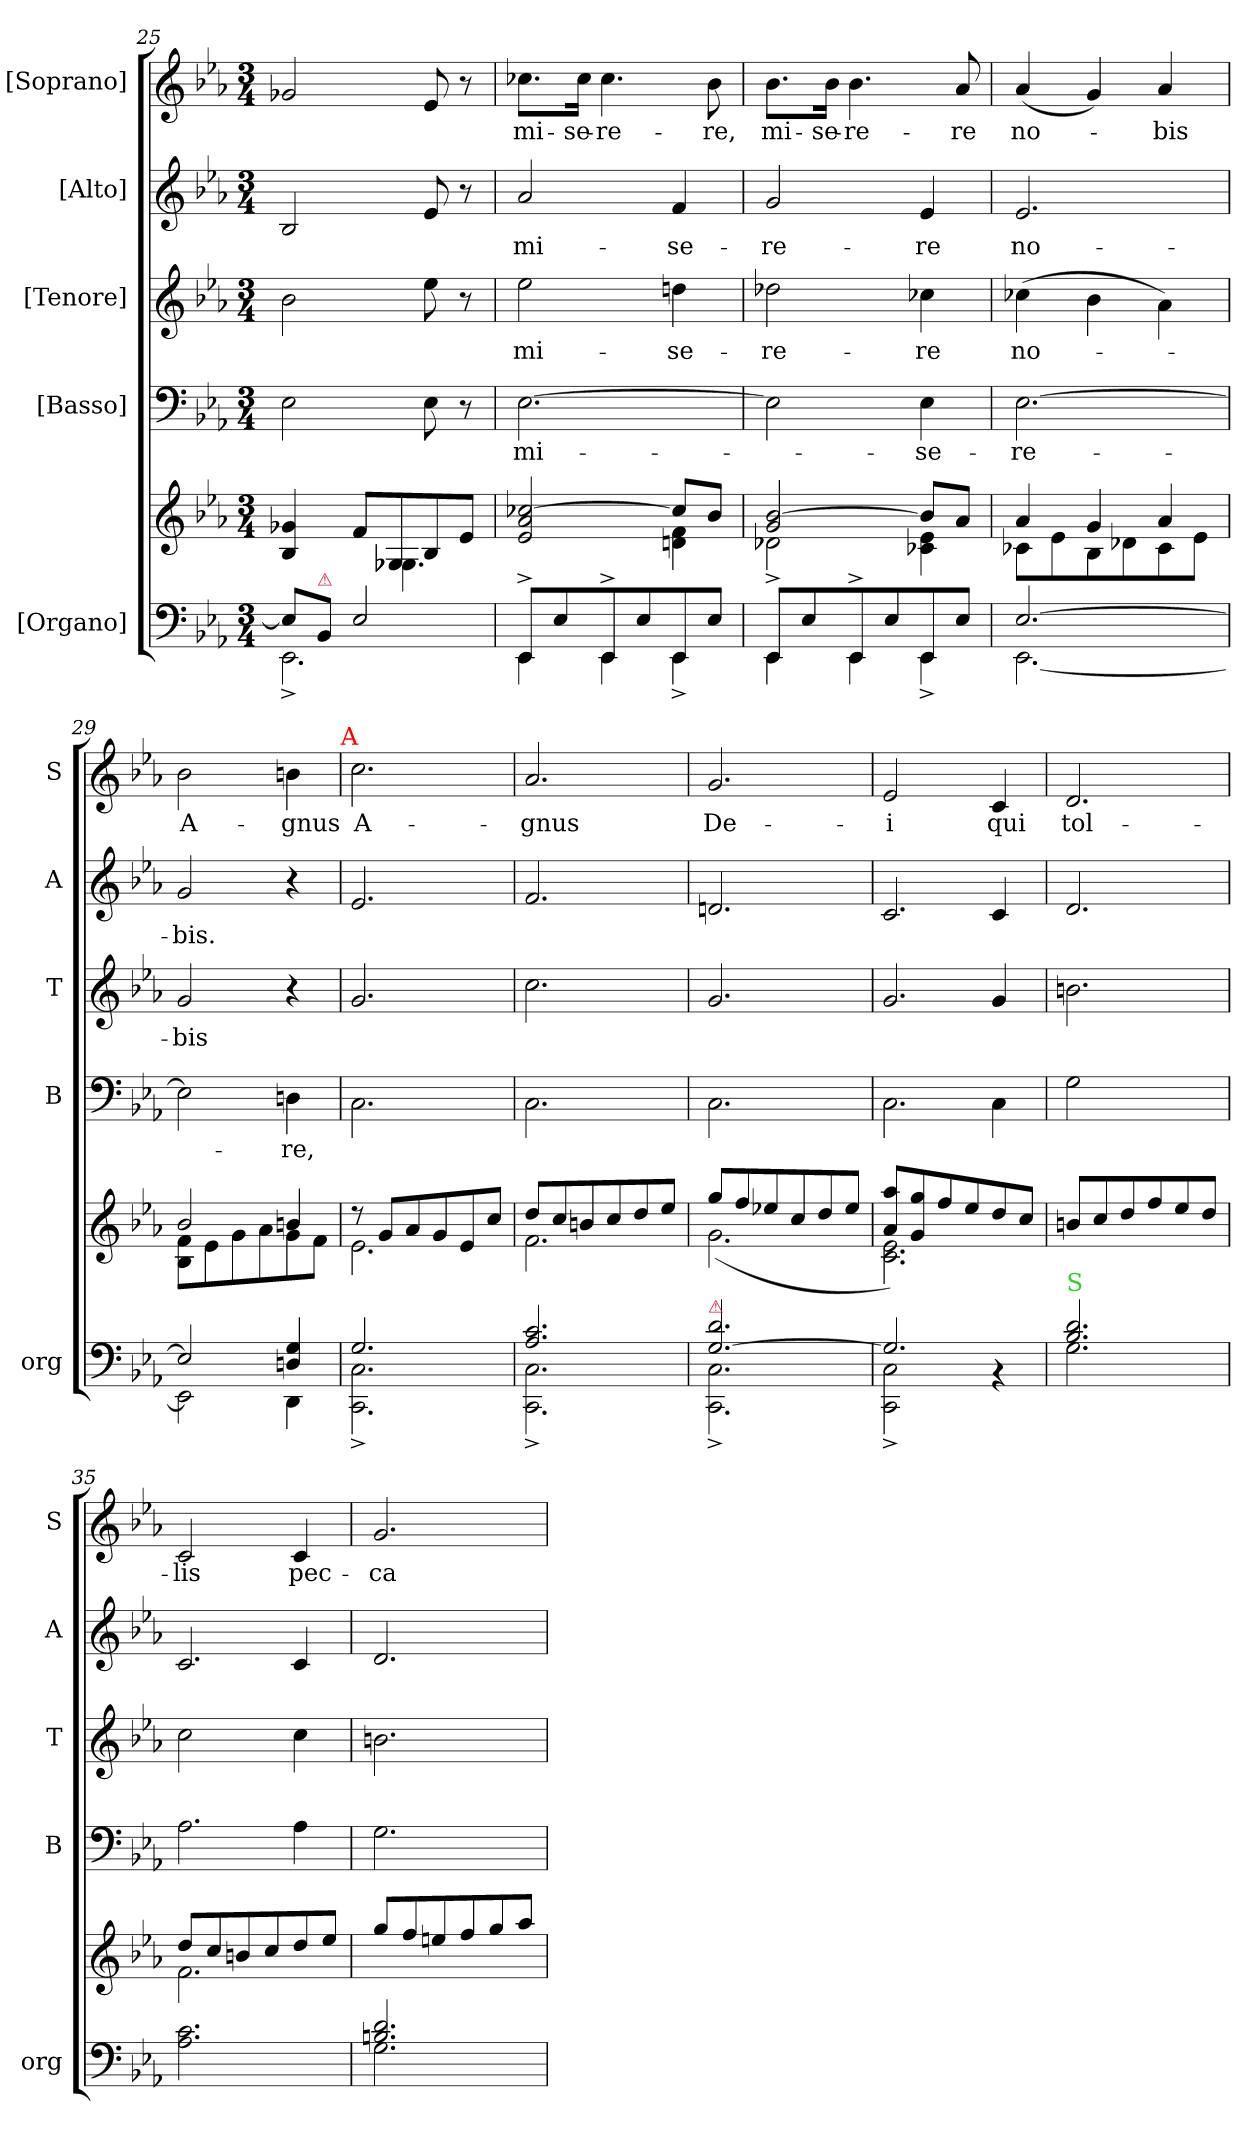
**kern	**kern	**kern	**text	**kern	**text	**kern	**text	**kern	**text
*part5	*part5	*part4	*part4	*part3	*part3	*part2	*part2	*part1	*part1
*staff6	*staff5	*staff4	*staff4	*staff3	*staff3	*staff2	*staff2	*staff1	*staff1
*I"[Organo]	*	*I"[Basso]	*	*I"[Tenore]	*	*I"[Alto]	*	*I"[Soprano]	*
*I'org	*	*I'B	*	*I'T	*	*I'A	*	*I'S	*
*clefF4	*clefG2	*clefF4	*	*clefG2	*	*clefG2	*	*clefG2	*
*	*	*	*	*ITrd8c12	*	*	*	*	*
*k[b-e-a-]	*k[b-e-a-]	*k[b-e-a-]	*	*k[b-e-a-]	*	*k[b-e-a-]	*	*k[b-e-a-]	*
*M3/4	*M3/4	*M3/4	*	*M3/4	*	*M3/4	*	*M3/4	*
=25	=25	=25	=25	=25	=25	=25	=25	=25	=25
*^	*^	*	*	*	*	*	*	*	*
8E-/L]	2.EE-^\	4B-/ 4g-X/	4.ryy	2E-\	.	2B-\	.	2B-/	.	2g-X/	.
!LO:TX:a:color=crimson:t=⚠	!	!	!	!	!	!	!	!	!	!	!
8BB-/J	.	.	.	.	.	.	.	.	.	.	.
2E-/	.	8f/L	.	.	.	.	.	.	.	.	.
.	.	8G-X/	4.G-X\	.	.	.	.	.	.	.	.
.	.	8B-/	.	8E-\	.	8e-\	.	8e-/	.	8e-/	.
.	.	8e-/J	.	8r	.	8r	.	8r	.	8r	.
=26	=26	=26	=26	=26	=26	=26	=26	=26	=26	=26	=26
8EE-^</L	4EE-\	2e-/ 2a-/ [2cc-X/	2ryy	[2.E-\	mi-	2e-\	mi-	2a-/	mi-	8.cc-X\L	mi-
8E-/	.	.	.	.	.	.	.	.	.	.	.
.	.	.	.	.	.	.	.	.	.	16cc-\Jk	-se-
8EE-^</	4EE-\	.	.	.	.	.	.	.	.	4.cc-\	-re-
8E-/	.	.	.	.	.	.	.	.	.	.	.
8EE-/	4EE-^\	8cc-/L]	4dn\ 4f\	.	.	4dn\	-se-	4f/	-se-	.	.
8E-/J	.	8b-/J	.	.	.	.	.	.	.	8b-\	-re,
=27	=27	=27	=27	=27	=27	=27	=27	=27	=27	=27	=27
8EE-^</L	4EE-\	2g/ [2b-/	2d-X\	2E-\]	.	2d-X\	-re-	2g/	-re-	8.b-\L	mi-
8E-/	.	.	.	.	.	.	.	.	.	.	.
.	.	.	.	.	.	.	.	.	.	16b-\Jk	-se-
8EE-^</	4EE-\	.	.	.	.	.	.	.	.	4.b-\	-re-
8E-/	.	.	.	.	.	.	.	.	.	.	.
8EE-/	4EE-^<\	8b-/L]	4c-X\ 4e-\	4E-\	-se-	4c-X\	-re	4e-/	-re	.	.
8E-/J	.	8a-/J	.	.	.	.	.	.	.	8a-/	-re
=28	=28	=28	=28	=28	=28	=28	=28	=28	=28	=28	=28
[2.E-/	[2.EE-\	4a-/	8c-X\L	[2.E-\	-re-	(4c-X\	no-	2.e-/	no-	(4a-/	no-
.	.	.	8e-\	.	.	.	.	.	.	.	.
.	.	4g/	8B-\	.	.	4B-\	.	.	.	4g/)	.
.	.	.	8d-X\	.	.	.	.	.	.	.	.
.	.	4a-/	8c-\	.	.	4A-\)	.	.	.	4a-/	-bis
.	.	.	8e-\J	.	.	.	.	.	.	.	.
=29	=29	=29	=29	=29	=29	=29	=29	=29	=29	=29	=29
2E-/]	2EE-\]	2b-/	8B-\ 8f\L	2E-\]	.	2G/	-bis	2g/	-bis.	2b-\	A-
.	.	.	8e-\	.	.	.	.	.	.	.	.
.	.	.	8g\	.	.	.	.	.	.	.	.
.	.	.	8a-\	.	.	.	.	.	.	.	.
4Dn/ 4G/	4DD\	4bn/	8g\	4Dn\	-re,	4r	.	4r	.	4bn\	-gnus
.	.	.	8f\J	.	.	.	.	.	.	.	.
!	!	!	!	!	!	!	!	!	!	!LO:TX:a:color=red:t=A	!
=30	=30	=30	=30	=30	=30	=30	=30	=30	=30	=30	=30
2.G/	2.CC^\ 2.C^\	8r	2.e-\	2.C\	.	2.G/	.	2.e-/	.	2.cc\	A-
.	.	8g/L	.	.	.	.	.	.	.	.	.
.	.	8a-/	.	.	.	.	.	.	.	.	.
.	.	8g/	.	.	.	.	.	.	.	.	.
.	.	8e-/	.	.	.	.	.	.	.	.	.
.	.	8cc/J	.	.	.	.	.	.	.	.	.
=31	=31	=31	=31	=31	=31	=31	=31	=31	=31	=31	=31
2.A-/ 2.c/	2.CC^\ 2.C^\	8dd/L	2.f\	2.C\	.	2.c\	.	2.f/	.	2.a-/	-gnus
.	.	8cc/	.	.	.	.	.	.	.	.	.
.	.	8bn/	.	.	.	.	.	.	.	.	.
.	.	8cc/	.	.	.	.	.	.	.	.	.
.	.	8dd/	.	.	.	.	.	.	.	.	.
.	.	8ee-/J	.	.	.	.	.	.	.	.	.
=32	=32	=32	=32	=32	=32	=32	=32	=32	=32	=32	=32
!LO:TX:a:color=crimson:t=⚠	!	!	!	!	!	!	!	!	!	!	!
[2.G/ 2.d/	2.CC^\ 2.C^\	8gg/L	(2.g\	2.C\	.	2.G/	.	2.dn/	.	2.g/	De-
.	.	8ff/	.	.	.	.	.	.	.	.	.
.	.	8ee-X/	.	.	.	.	.	.	.	.	.
.	.	8cc/	.	.	.	.	.	.	.	.	.
.	.	8dd/	.	.	.	.	.	.	.	.	.
.	.	8ee-/J	.	.	.	.	.	.	.	.	.
=33	=33	=33	=33	=33	=33	=33	=33	=33	=33	=33	=33
!	!	!	!	!LO:N:vis=2.	!	!LO:N:vis=2.	!	!LO:N:vis=2.	!	!	!
2.G/]	2CC^\ 2C^\	8a-/ 8aa-/L)	2.c\ 2.e-\	2C\	.	2G/	.	2c/	.	2e-/	-i
.	.	8g/ 8gg/	.	.	.	.	.	.	.	.	.
.	.	8ff/	.	.	.	.	.	.	.	.	.
.	.	8ee-/	.	.	.	.	.	.	.	.	.
.	4r	8dd/	.	4C\	.	4G/	.	4c/	.	4c/	qui
.	.	8cc/J	.	.	.	.	.	.	.	.	.
*	*	*v	*v	*	*	*	*	*	*	*	*
=34	=34	=34	=34	=34	=34	=34	=34	=34	=34	=34
!LO:TX:a:color=limegreen:t=S	!	!	!	!	!	!	!	!	!	!
2.B-/ 2.d/	2.G\	8bn/L	2G\	.	2.Bn\	.	2.d/	.	2.d/	tol-
.	.	8cc/	.	.	.	.	.	.	.	.
.	.	8dd/	.	.	.	.	.	.	.	.
.	.	8ff/	.	.	.	.	.	.	.	.
.	.	8ee-/	4ryy	.	.	.	.	.	.	.
.	.	8dd/J	.	.	.	.	.	.	.	.
*v	*v	*	*	*	*	*	*	*	*	*
=35	=35	=35	=35	=35	=35	=35	=35	=35	=35
*	*^	*	*	*	*	*	*	*	*
!	!	!	!LO:N:vis=2.	!	!	!	!LO:N:vis=2.	!	!	!
2.A-\ 2.c\	8dd/L	2.f\	2A-\	.	2c\	.	2c/	.	2c/	-lis
.	8cc/	.	.	.	.	.	.	.	.	.
.	8bn/	.	.	.	.	.	.	.	.	.
.	8cc/	.	.	.	.	.	.	.	.	.
.	8dd/	.	4A-\	.	4c\	.	4c/	.	4c/	pec-
.	8ee-/J	.	.	.	.	.	.	.	.	.
*	*v	*v	*	*	*	*	*	*	*	*
=36	=36	=36	=36	=36	=36	=36	=36	=36	=36
*^	*	*	*	*	*	*	*	*	*
2.Bn/ 2.d/	2.G\	8gg/L	2.G\	.	2.Bn\	.	2.d/	.	2.g/	-ca-
.	.	8ff/	.	.	.	.	.	.	.	.
.	.	8een/	.	.	.	.	.	.	.	.
.	.	8ff/	.	.	.	.	.	.	.	.
.	.	8gg/	.	.	.	.	.	.	.	.
.	.	8aa-/J	.	.	.	.	.	.	.	.
*v	*v	*	*	*	*	*	*	*	*	*
=	=	=	=	=	=	=	=	=	=
*-	*-	*-	*-	*-	*-	*-	*-	*-	*-
